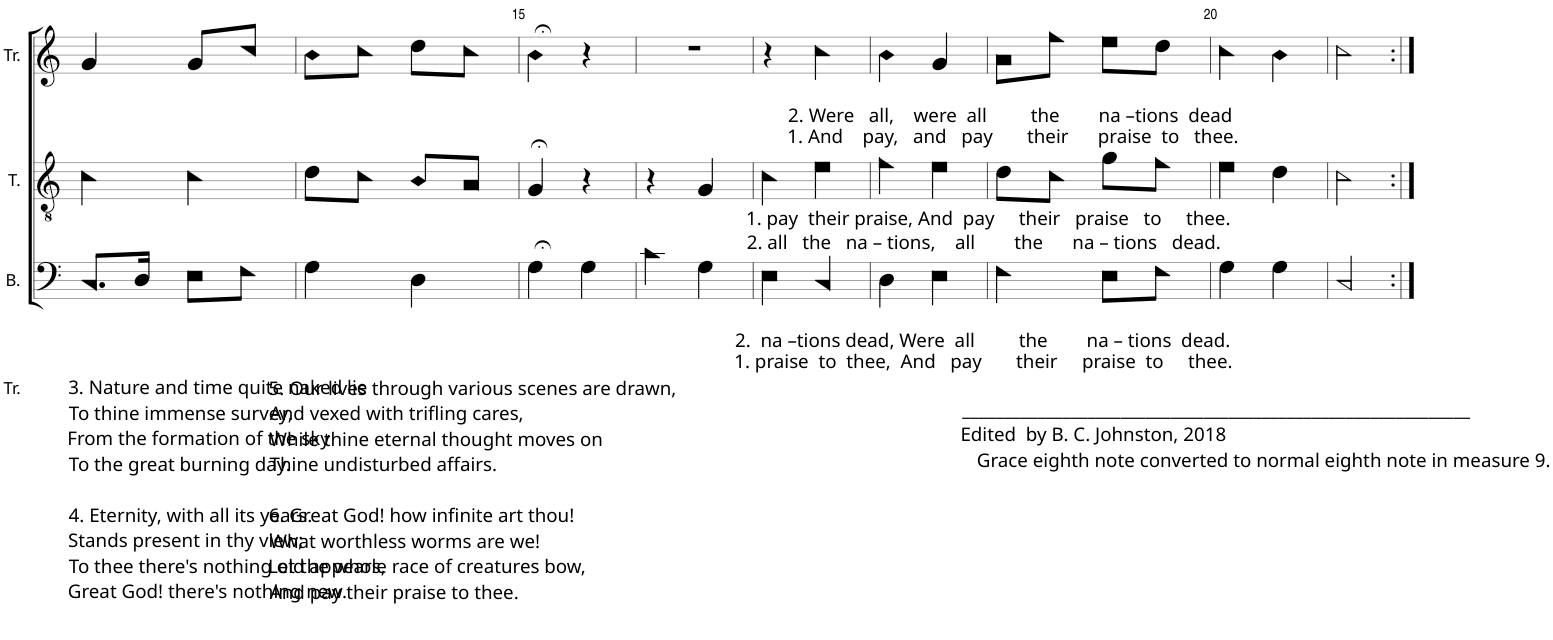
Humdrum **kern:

**kern	**kern	**kern
*part3	*part2	*part1
*staff3	*staff2	*staff1
*I"B.	*I"T.	*I"Tr.
*I'B.	*I'T.	*I'Tr.
!!LO:PB:g=z
*clefF4	*clefGv2	*clefG2
*k[]	*k[]	*k[]
*M2/4	*M2/4	*M2/4
=13	=13	=13
8.C!/L	4c!\	4g!/
16D!/Jk	.	.
8E!\L	4c!\	8g!/L
8F!\J	.	8cc!/J
=14	=14	=14
4G!\	8d!\L	8b!\L
.	8c!\J	8cc!\J
4D!\	8B!/L	8dd!\L
.	8A!/J	8cc!\J
=15	=15	=15
4G;<!\	4G;<!/	4b;<!\
4G!\	4r	4r
=16	=16	=16
4c!\	4r	2r
4G!\	4G!/	.
=17	=17	=17
!	!LO:TX:b:t=1. pay  their praise, And  pay     their   praise   to     thee.	!
!	!LO:TX:b:t=2. all   the   na – tions,    all        the      na – tions   dead.	!
!LO:TX:b:t=2.  na –tions dead, Were  all         the        na – tions  dead.	!	!
!LO:TX:b:t=1. praise  to  thee,  And   pay       their     praise  to     thee.	!	!
4E!\	4c!\	4r
!	!	!LO:TX:b:t=2. Were   all,    were  all         the        na –tions  dead
!	!	!LO:TX:b:t=1. And    pay,   and   pay       their      praise  to   thee.
4C!/	4e!\	4cc!\
=18	=18	=18
4D!\	4f!\	4b!\
4E!\	4e!\	4g!/
=19	=19	=19
4F!\	8d!\L	8a!\L
.	8c!\J	8ff!\J
8E!\L	8g!\L	8ee!\L
8F!\J	8f!\J	8dd!\J
=20	=20	=20
4G!\	4e!\	4cc!\
4G!\	4d!\	4b!\
=21	=21	=21
!LO:TX:b:t=_____________________________________________________________	!	!
!LO:TX:b:t=Edited  by B. C. Johnston, 2018	!	!
!LO:TX:b:t=Grace eighth note converted to normal eighth note in measure 9.	!	!
2C!/	2c!\	2cc!\
=:|!	=:|!	=:|!
*-	*-	*-
